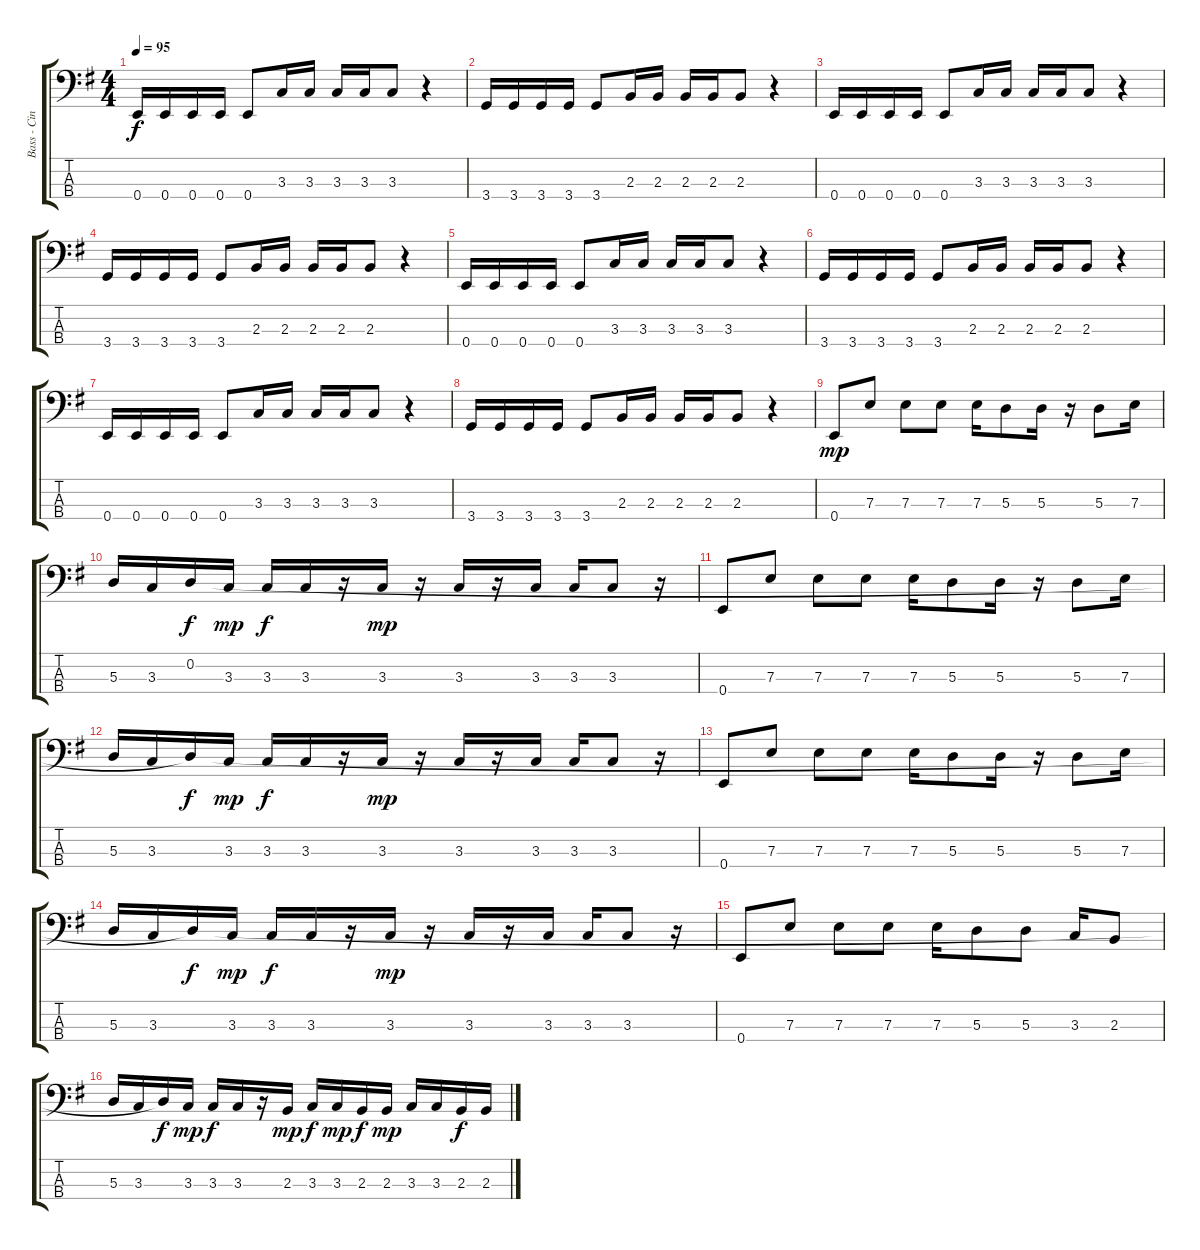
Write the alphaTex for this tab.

\track ("Bass - Cindia" "Bass - Cin") {instrument electricbasspick}
\staff {score tabs}
\tuning (G2 D2 A1 E1) {hide}
\ts (4 4)
\tempo 95
\clef f4
\ks g
0.4.16{dy f} 0.4.16 0.4.16 0.4.16 0.4.8 3.3.16 3.3.16 3.3.16 3.3.16 3.3.8 r.4 |
3.4.16 3.4.16 3.4.16 3.4.16 3.4.8 2.3.16 2.3.16 2.3.16 2.3.16 2.3.8 r.4 |
0.4.16 0.4.16 0.4.16 0.4.16 0.4.8 3.3.16 3.3.16 3.3.16 3.3.16 3.3.8 r.4 |
3.4.16 3.4.16 3.4.16 3.4.16 3.4.8 2.3.16 2.3.16 2.3.16 2.3.16 2.3.8 r.4 |
0.4.16 0.4.16 0.4.16 0.4.16 0.4.8 3.3.16 3.3.16 3.3.16 3.3.16 3.3.8 r.4 |
3.4.16 3.4.16 3.4.16 3.4.16 3.4.8 2.3.16 2.3.16 2.3.16 2.3.16 2.3.8 r.4 |
0.4.16 0.4.16 0.4.16 0.4.16 0.4.8 3.3.16 3.3.16 3.3.16 3.3.16 3.3.8 r.4 |
3.4.16 3.4.16 3.4.16 3.4.16 3.4.8 2.3.16 2.3.16 2.3.16 2.3.16 2.3.8 r.4 |
0.4.8{dy mp} 7.3.8 7.3.8 7.3.8 7.3.16 5.3.8 5.3.16 r.16 5.3.8 7.3.16 |
5.3.16 3.3.16 0.2.16{dy f} 3.3.16{dy mp} 3.3.16{dy f} 3.3.16 r.16 3.3.16{dy mp} r.16 3.3.16 r.16 3.3.16 3.3.16 3.3.8 r.16 |
0.4.8 7.3.8 7.3.8 7.3.8 7.3.16 5.3.8 5.3.16 r.16 5.3.8 7.3.16 |
5.3.16 3.3.16 0.2{t}.16{dy f} 3.3.16{dy mp} 3.3.16{dy f} 3.3.16 r.16 3.3.16{dy mp} r.16 3.3.16 r.16 3.3.16 3.3.16 3.3.8 r.16 |
0.4.8 7.3.8 7.3.8 7.3.8 7.3.16 5.3.8 5.3.16 r.16 5.3.8 7.3.16 |
5.3.16 3.3.16 0.2{t}.16{dy f} 3.3.16{dy mp} 3.3.16{dy f} 3.3.16 r.16 3.3.16{dy mp} r.16 3.3.16 r.16 3.3.16 3.3.16 3.3.8 r.16 |
0.4.8 7.3.8 7.3.8 7.3.8 7.3.16 5.3.8 5.3.8 3.3.16 2.3.8 |
5.3.16 3.3.16 0.2{t}.16{dy f} 3.3.16{dy mp} 3.3.16{dy f} 3.3.16 r.16 2.3.16{dy mp} 3.3.16{dy f} 3.3.16{dy mp} 2.3.16{dy f} 2.3.16{dy mp} 3.3.16 3.3.16 2.3.16{dy f} 2.3.16
